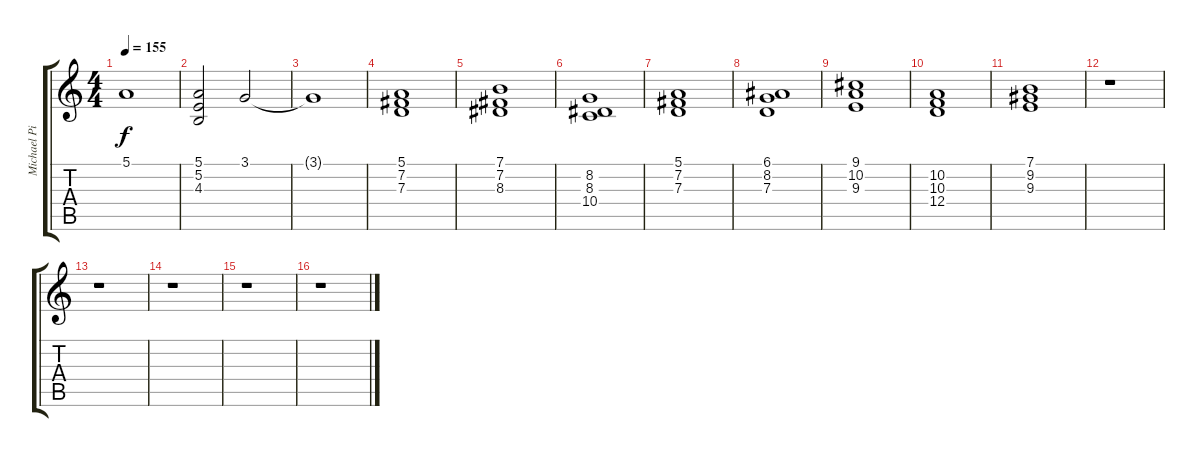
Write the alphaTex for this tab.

\track ("Michael Pinnella" "Michael Pi") {instrument drawbarorgan}
\staff {score tabs}
\tuning (E4 B3 G3 D3 A2 E2) {hide}
\ts (4 4)
\tempo 155
\clef g2
\ks c
5.1{t}.1{dy f} |
(5.1 5.2 4.3).2 3.1.2 |
3.1{t}.1 |
(5.1 7.2 7.3).1 |
(7.1 7.2 8.3).1 |
(8.2 8.3 10.4).1 |
(5.1 7.2 7.3).1 |
(6.1 8.2 7.3).1 |
(9.1 10.2 9.3).1 |
(10.2 10.3 12.4).1 |
(7.1 9.2 9.3).1 |
r.1 |
r.1 |
r.1 |
r.1 |
r.1
